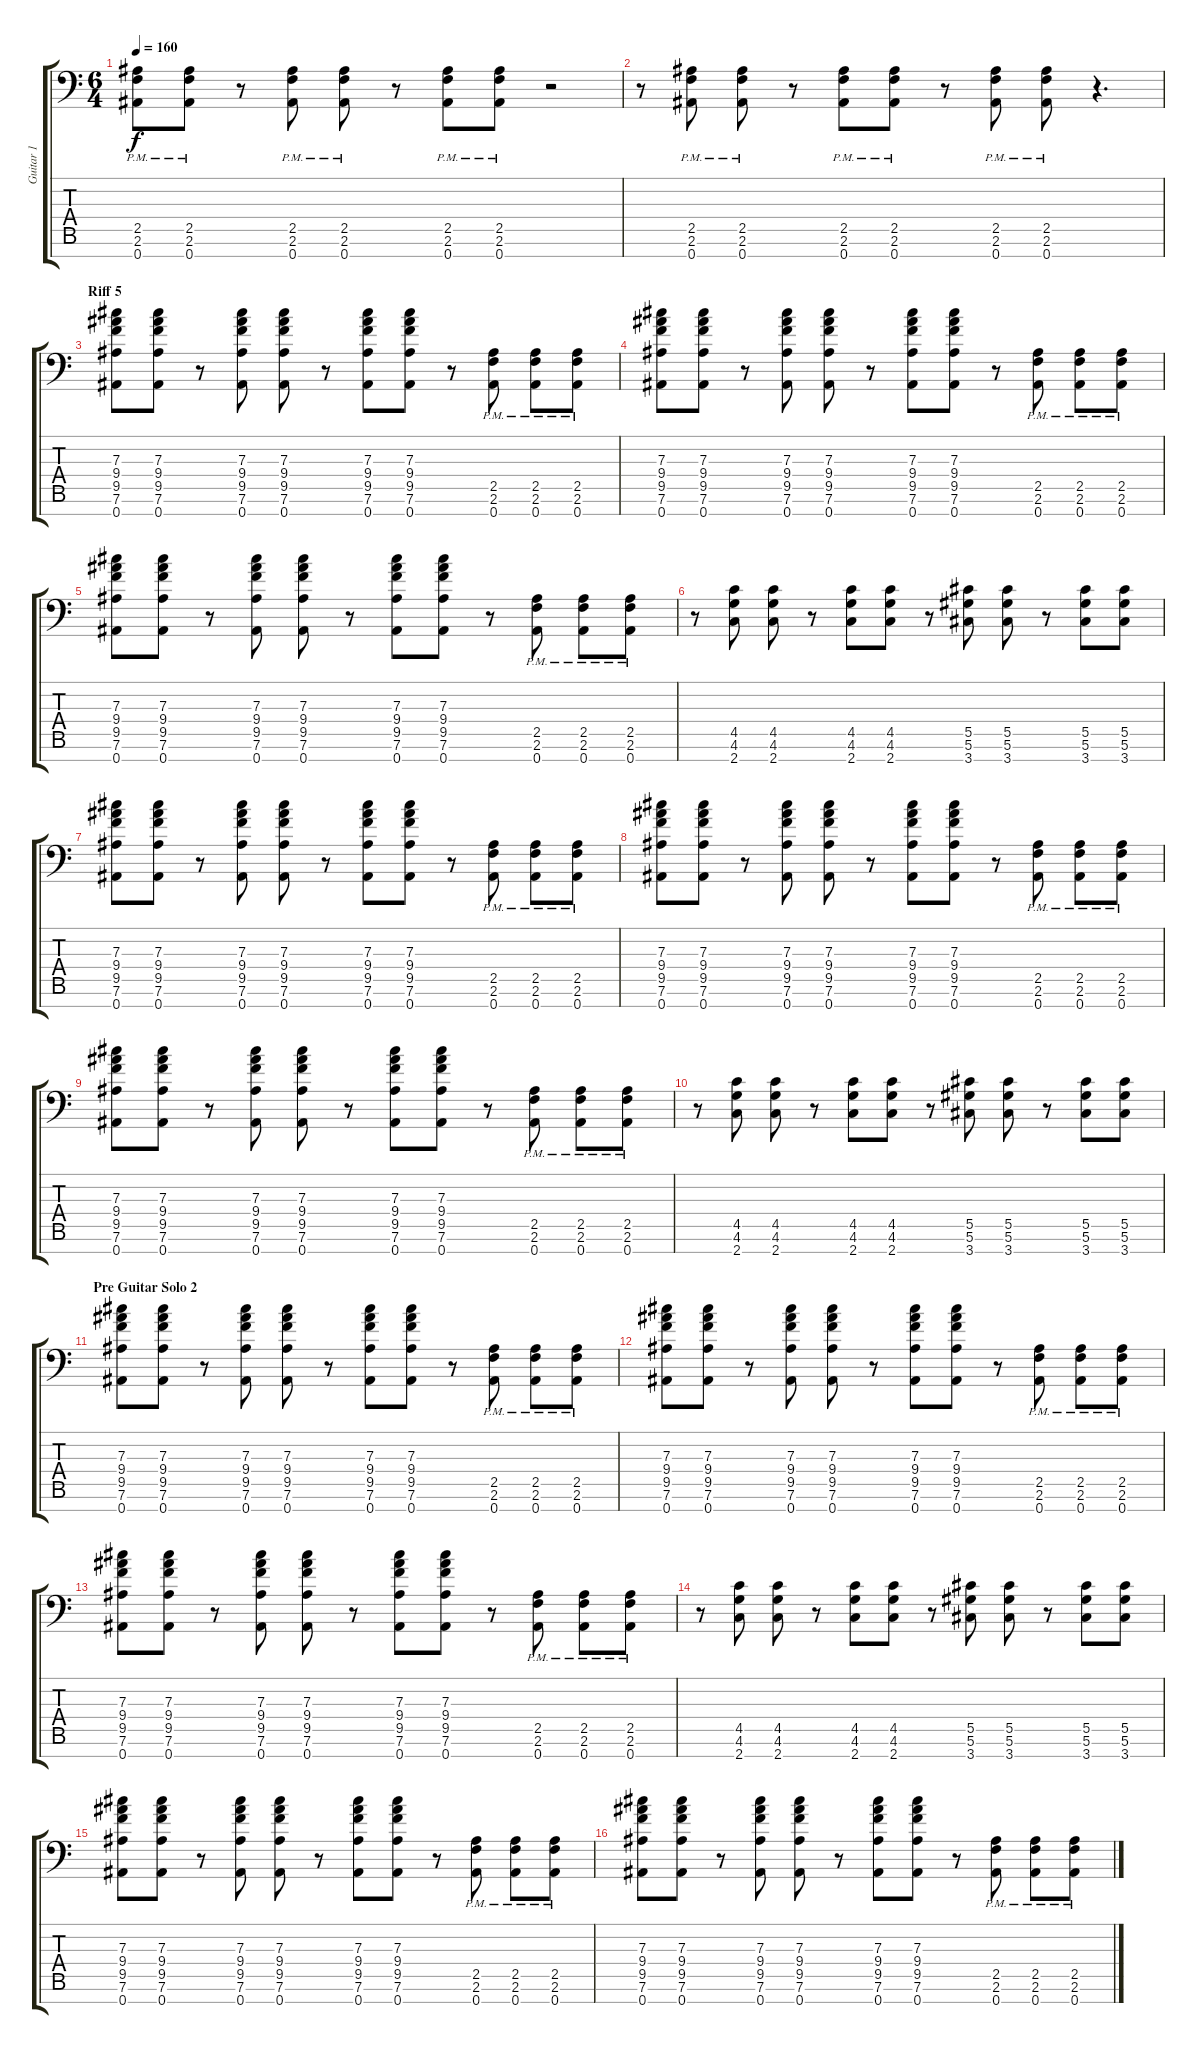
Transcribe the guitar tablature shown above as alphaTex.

\track ("Guitar 1" "Guitar 1") {instrument distortionguitar}
\staff {score tabs}
\tuning (Eb4 Bb3 Gb3 Db3 Ab2 Eb2 Bb1) {hide}
\ts (6 4)
\tempo 160
\clef f4
\ks c
(2.5{pm} 2.6{pm} 0.7{pm}).8{dy f} (2.5{pm} 2.6{pm} 0.7{pm}).8 r.8 (2.5{pm} 2.6{pm} 0.7{pm}).8 (2.5{pm} 2.6{pm} 0.7{pm}).8 r.8 (2.5{pm} 2.6{pm} 0.7{pm}).8 (2.5{pm} 2.6{pm} 0.7{pm}).8 r.2 |
r.8 (2.5{pm} 2.6{pm} 0.7{pm}).8 (2.5{pm} 2.6{pm} 0.7{pm}).8 r.8 (2.5{pm} 2.6{pm} 0.7{pm}).8 (2.5{pm} 2.6{pm} 0.7{pm}).8 r.8 (2.5{pm} 2.6{pm} 0.7{pm}).8 (2.5{pm} 2.6{pm} 0.7{pm}).8 r.4{d} |
\section ("" "Riff 5")
(7.3 9.4 9.5 7.6 0.7).8 (7.3 9.4 9.5 7.6 0.7).8 r.8 (7.3 9.4 9.5 7.6 0.7).8 (7.3 9.4 9.5 7.6 0.7).8 r.8 (7.3 9.4 9.5 7.6 0.7).8 (7.3 9.4 9.5 7.6 0.7).8 r.8 (2.5{pm} 2.6{pm} 0.7{pm}).8 (2.5{pm} 2.6{pm} 0.7{pm}).8 (2.5{pm} 2.6{pm} 0.7{pm}).8 |
(7.3 9.4 9.5 7.6 0.7).8 (7.3 9.4 9.5 7.6 0.7).8 r.8 (7.3 9.4 9.5 7.6 0.7).8 (7.3 9.4 9.5 7.6 0.7).8 r.8 (7.3 9.4 9.5 7.6 0.7).8 (7.3 9.4 9.5 7.6 0.7).8 r.8 (2.5{pm} 2.6{pm} 0.7{pm}).8 (2.5{pm} 2.6{pm} 0.7{pm}).8 (2.5{pm} 2.6{pm} 0.7{pm}).8 |
(7.3 9.4 9.5 7.6 0.7).8 (7.3 9.4 9.5 7.6 0.7).8 r.8 (7.3 9.4 9.5 7.6 0.7).8 (7.3 9.4 9.5 7.6 0.7).8 r.8 (7.3 9.4 9.5 7.6 0.7).8 (7.3 9.4 9.5 7.6 0.7).8 r.8 (2.5{pm} 2.6{pm} 0.7{pm}).8 (2.5{pm} 2.6{pm} 0.7{pm}).8 (2.5{pm} 2.6{pm} 0.7{pm}).8 |
r.8 (4.5 4.6 2.7).8 (4.5 4.6 2.7).8 r.8 (4.5 4.6 2.7).8 (4.5 4.6 2.7).8 r.8 (5.5 5.6 3.7).8 (5.5 5.6 3.7).8 r.8 (5.5 5.6 3.7).8 (5.5 5.6 3.7).8 |
(7.3 9.4 9.5 7.6 0.7).8 (7.3 9.4 9.5 7.6 0.7).8 r.8 (7.3 9.4 9.5 7.6 0.7).8 (7.3 9.4 9.5 7.6 0.7).8 r.8 (7.3 9.4 9.5 7.6 0.7).8 (7.3 9.4 9.5 7.6 0.7).8 r.8 (2.5{pm} 2.6{pm} 0.7{pm}).8 (2.5{pm} 2.6{pm} 0.7{pm}).8 (2.5{pm} 2.6{pm} 0.7{pm}).8 |
(7.3 9.4 9.5 7.6 0.7).8 (7.3 9.4 9.5 7.6 0.7).8 r.8 (7.3 9.4 9.5 7.6 0.7).8 (7.3 9.4 9.5 7.6 0.7).8 r.8 (7.3 9.4 9.5 7.6 0.7).8 (7.3 9.4 9.5 7.6 0.7).8 r.8 (2.5{pm} 2.6{pm} 0.7{pm}).8 (2.5{pm} 2.6{pm} 0.7{pm}).8 (2.5{pm} 2.6{pm} 0.7{pm}).8 |
(7.3 9.4 9.5 7.6 0.7).8 (7.3 9.4 9.5 7.6 0.7).8 r.8 (7.3 9.4 9.5 7.6 0.7).8 (7.3 9.4 9.5 7.6 0.7).8 r.8 (7.3 9.4 9.5 7.6 0.7).8 (7.3 9.4 9.5 7.6 0.7).8 r.8 (2.5{pm} 2.6{pm} 0.7{pm}).8 (2.5{pm} 2.6{pm} 0.7{pm}).8 (2.5{pm} 2.6{pm} 0.7{pm}).8 |
r.8 (4.5 4.6 2.7).8 (4.5 4.6 2.7).8 r.8 (4.5 4.6 2.7).8 (4.5 4.6 2.7).8 r.8 (5.5 5.6 3.7).8 (5.5 5.6 3.7).8 r.8 (5.5 5.6 3.7).8 (5.5 5.6 3.7).8 |
\section ("" "Pre Guitar Solo 2")
(7.3 9.4 9.5 7.6 0.7).8 (7.3 9.4 9.5 7.6 0.7).8 r.8 (7.3 9.4 9.5 7.6 0.7).8 (7.3 9.4 9.5 7.6 0.7).8 r.8 (7.3 9.4 9.5 7.6 0.7).8 (7.3 9.4 9.5 7.6 0.7).8 r.8 (2.5{pm} 2.6{pm} 0.7{pm}).8 (2.5{pm} 2.6{pm} 0.7{pm}).8 (2.5{pm} 2.6{pm} 0.7{pm}).8 |
(7.3 9.4 9.5 7.6 0.7).8 (7.3 9.4 9.5 7.6 0.7).8 r.8 (7.3 9.4 9.5 7.6 0.7).8 (7.3 9.4 9.5 7.6 0.7).8 r.8 (7.3 9.4 9.5 7.6 0.7).8 (7.3 9.4 9.5 7.6 0.7).8 r.8 (2.5{pm} 2.6{pm} 0.7{pm}).8 (2.5{pm} 2.6{pm} 0.7{pm}).8 (2.5{pm} 2.6{pm} 0.7{pm}).8 |
(7.3 9.4 9.5 7.6 0.7).8 (7.3 9.4 9.5 7.6 0.7).8 r.8 (7.3 9.4 9.5 7.6 0.7).8 (7.3 9.4 9.5 7.6 0.7).8 r.8 (7.3 9.4 9.5 7.6 0.7).8 (7.3 9.4 9.5 7.6 0.7).8 r.8 (2.5{pm} 2.6{pm} 0.7{pm}).8 (2.5{pm} 2.6{pm} 0.7{pm}).8 (2.5{pm} 2.6{pm} 0.7{pm}).8 |
r.8 (4.5 4.6 2.7).8 (4.5 4.6 2.7).8 r.8 (4.5 4.6 2.7).8 (4.5 4.6 2.7).8 r.8 (5.5 5.6 3.7).8 (5.5 5.6 3.7).8 r.8 (5.5 5.6 3.7).8 (5.5 5.6 3.7).8 |
(7.3 9.4 9.5 7.6 0.7).8 (7.3 9.4 9.5 7.6 0.7).8 r.8 (7.3 9.4 9.5 7.6 0.7).8 (7.3 9.4 9.5 7.6 0.7).8 r.8 (7.3 9.4 9.5 7.6 0.7).8 (7.3 9.4 9.5 7.6 0.7).8 r.8 (2.5{pm} 2.6{pm} 0.7{pm}).8 (2.5{pm} 2.6{pm} 0.7{pm}).8 (2.5{pm} 2.6{pm} 0.7{pm}).8 |
(7.3 9.4 9.5 7.6 0.7).8 (7.3 9.4 9.5 7.6 0.7).8 r.8 (7.3 9.4 9.5 7.6 0.7).8 (7.3 9.4 9.5 7.6 0.7).8 r.8 (7.3 9.4 9.5 7.6 0.7).8 (7.3 9.4 9.5 7.6 0.7).8 r.8 (2.5{pm} 2.6{pm} 0.7{pm}).8 (2.5{pm} 2.6{pm} 0.7{pm}).8 (2.5{pm} 2.6{pm} 0.7{pm}).8
